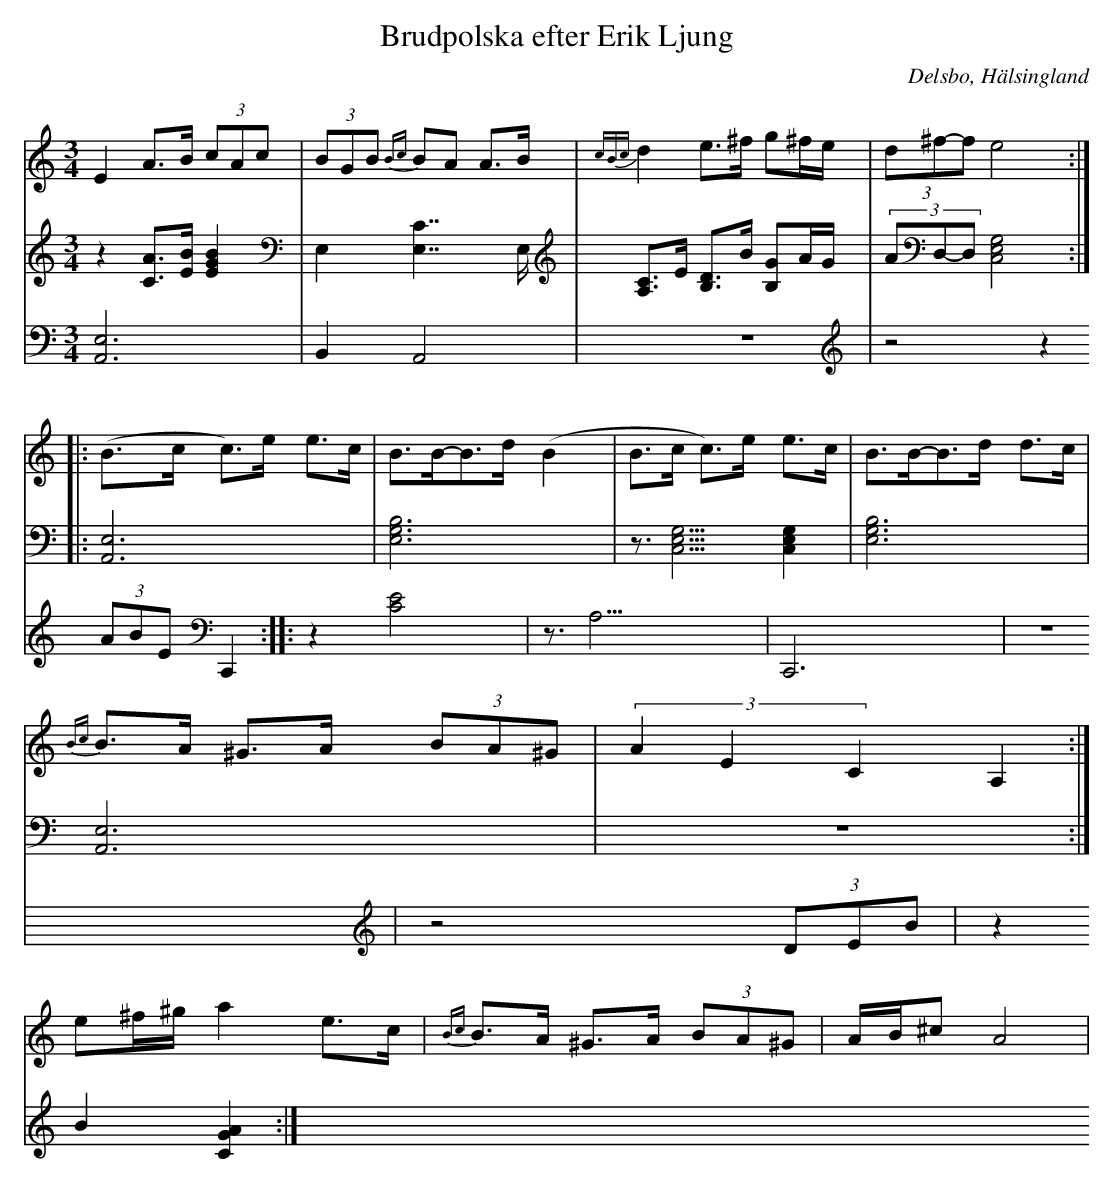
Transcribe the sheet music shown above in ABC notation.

X:1
T: Brudpolska efter Erik Ljung
Q: 105
O: Delsbo, Hälsingland
M: 3/4
L: 1/8
K: Am
V:1
V:2
V:3 Merge
V:1
E2 A>B (3cAc| (3BGB {Bc}BA A>B|{cBc}d2 e>^f g^f/e/|(3d^f-f e4 :|
|:(B>c c)>e e>c|B>B-B>d (B2|B>c c)>e e>c|B>B-B>d d>c|
{Bc}B>A ^G>A (3BA^G|(3A2E2C2 A,2:|
e^f/^g/ a2 e>c|{Bc}B>A ^G>A (3BA^G|A/B/^c A4|
V:2
z2 [AC]>[BE] [B2E2G2]|E,2 [C7/2E,7/2]E,/|[A,C]>E [B,D]>B [B,G]A/G/|(3AD,-D, [E,4G,4C,4]:|
|:[A,,6E,6]|[E,6G,6B,6]|z3/2[E,5/2G,5/2C,5/2] [E,2G,2C,2]|[E,6G,6B,6]|
[A,,6E,6]|z6:|
V:3
[A,,6E,6]|B,,2 A,,4|z6|z4 z2 (3ABE C,,2:|
|:z2 [C4E4]|z3<A,3|C,,6|z6|
z4 (3DEB|z2 B2 [G2A2C2]:|
